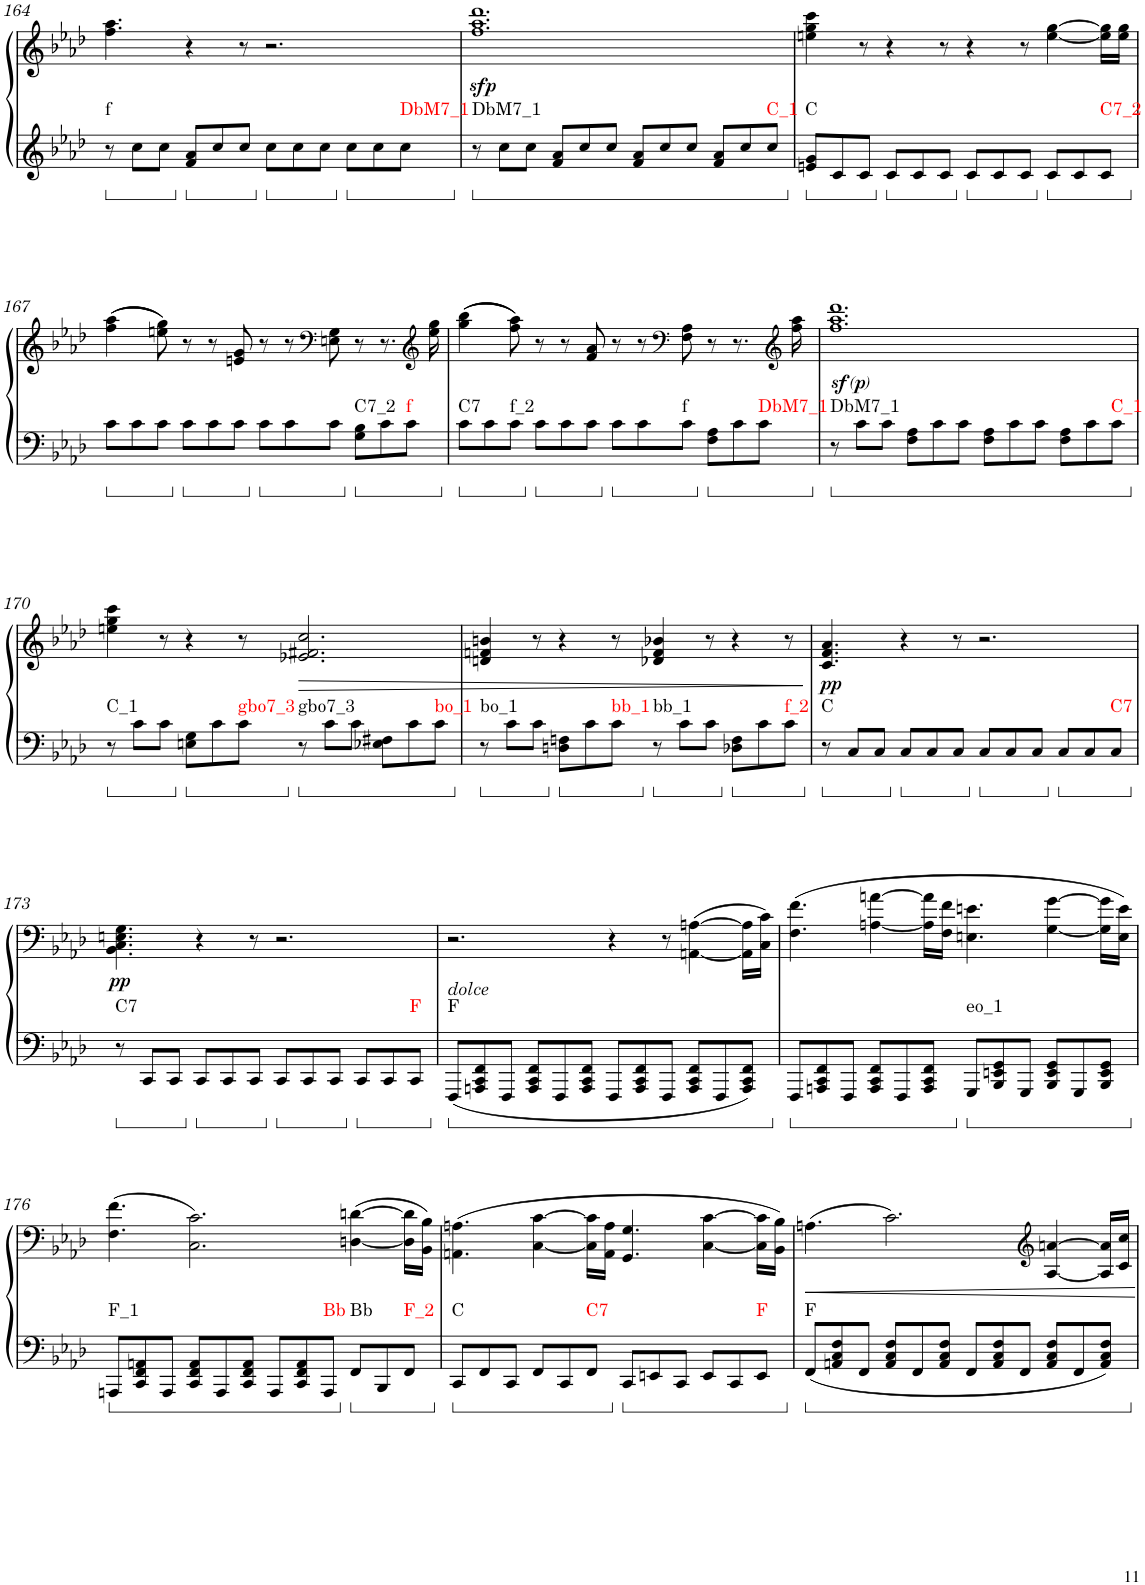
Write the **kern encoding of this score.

**kern	**kern	**dynam	**harte
*part1	*part1	*part1	*part1
*staff2	*staff1	*staff1/2	*
*I"Piano	*	*	*
*I'Pno.	*	*	*
!!LO:PB:g=z
*clefG2	*clefF4	*	*
*k[b-e-a-d-]	*k[b-e-a-d-]	*	*
*M12/8	*M12/8	*	*
=164	=164	=164	=164
!	!	!	!LO:H:kt=f
*	*^	*	*
8r	4.ff\ 4.aa-\	1ryy	.	N
8cc\L	.	.	.	.
8cc\J	.	.	.	.
8f/ 8a-/L	4r	.	.	.
8cc/	.	.	.	.
8cc/J	8r	.	.	.
8cc\L	2.r	.	.	.
8cc\	.	.	.	.
8cc\J	.	4.ryy	.	.
8cc\L	.	.	.	.
8cc\	.	.	.	.
!	!	!	!	!LO:H:kt=DbM7_1
8cc\J	.	8ryy	.	N
=165	=165	=165	=165	=165
!	!	!	!LO:DY:b	!LO:H:kt=DbM7_1
8r	1.ff 1.aa- 1.ddd-	1ryy	sfp	N
8cc\L	.	.	.	.
8cc\J	.	.	.	.
8f/ 8a-/L	.	.	.	.
8cc/	.	.	.	.
8cc/J	.	.	.	.
8f/ 8a-/L	.	.	.	.
8cc/	.	.	.	.
8cc/J	.	4.ryy	.	.
8f/ 8a-/L	.	.	.	.
8cc/	.	.	.	.
!	!	!	!	!LO:H:kt=C_1
8cc/J	.	8ryy	.	N
=166	=166	=166	=166	=166
!	!	!	!	!LO:H:kt=C
*	*v	*v	*	*
8en/ 8g/L	4een\ 4gg\ 4ccc\	.	N
8c/	.	.	.
8c/J	8r	.	.
8c/L	4r	.	.
8c/	.	.	.
8c/J	8r	.	.
8c/L	4r	.	.
8c/	.	.	.
8c/J	8r	.	.
8c/L	[4ee\ [4gg\	.	.
8c/	.	.	.
!	!	!	!LO:H:kt=C7_2
8c/J	16ee\] 16gg\]LL	.	N
.	16ee\ 16gg\JJ	.	.
!!LO:LB:g=z
=167	=167	=167	=167
*	*^	*	*
8c\L	((4ff\ 4aa-\	1ryy	.	.
8c\	.	.	.	.
8c\J	8een\ 8gg\))	.	.	.
8c\L	8r	.	.	.
8c\	8r	.	.	.
8c\J	8en/ 8g/	.	.	.
8c\L	8r	.	.	.
8c\	8r	.	.	.
*	*clefF4	*	*	*
8c\J	8En\ 8G\	4.ryy	.	.
!	!	!	!	!LO:H:kt=C7_2
8G\ 8B-\L	8r	.	.	N
8c\	8.r	.	.	.
!	!	!	!	!LO:H:kt=f
8c\J	.	8ryy	.	N
*	*clefG2	*	*	*
.	16ee\ 16gg\	.	.	.
=168	=168	=168	=168	=168
!	!	!	!	!LO:H:kt=C7
8c\L	((4gg\ 4bb-\	1ryy	.	N
8c\	.	.	.	.
!	!	!	!	!LO:H:kt=f_2
8c\J	8ff\ 8aa-\))	.	.	N
8c\L	8r	.	.	.
8c\	8r	.	.	.
8c\J	8f/ 8a-/	.	.	.
8c\L	8r	.	.	.
8c\	8r	.	.	.
*	*clefF4	*	*	*
!	!	!	!	!LO:H:kt=f
8c\J	8F\ 8A-\	4.ryy	.	N
8F\ 8A-\L	8r	.	.	.
8c\	8.r	.	.	.
!	!	!	!	!LO:H:kt=DbM7_1
8c\J	.	8ryy	.	N
*	*clefG2	*	*	*
.	16ff\ 16aa-\	.	.	.
=169	=169	=169	=169	=169
!	!	!	!LO:DY:b	!
!	!	!	!LO:DY:n=1:b	!
!	!	!	!LO:DY:n=2:b	!LO:H:kt=DbM7_1
8r	1.ffz< 1.aa-z< 1.ddd-z<	1ryy	other-dynamics p other-dynamics	N
8c\L	.	.	.	.
8c\J	.	.	.	.
8F\ 8A-\L	.	.	.	.
8c\	.	.	.	.
8c\J	.	.	.	.
8F\ 8A-\L	.	.	.	.
8c\	.	.	.	.
8c\J	.	4.ryy	.	.
8F\ 8A-\L	.	.	.	.
8c\	.	.	.	.
!	!	!	!	!LO:H:kt=C_1
8c\J	.	8ryy	.	N
!!LO:LB:g=z	!!
=170	=170	=170	=170	=170
!	!	!	!	!LO:H:kt=C_1
8r	4een\ 4gg\ 4ccc\	1ryy	.	N
8c\L	.	.	.	.
8c\J	8r	.	.	.
8En\ 8G\L	4r	.	.	.
8c\	.	.	.	.
!	!	!	!	!LO:H:kt=gbo7_3
8c\J	8r	.	.	N
!	!	!	!LO:HP:b	!LO:H:kt=gbo7_3
8r	2.e-X/ 2.f#X/ 2.cc/	.	>	N
8c\L	.	.	.	.
8c\J	.	4.ryy	.	.
8E-X\ 8F#X\L	.	.	.	.
8c\	.	.	.	.
!	!	!	!	!LO:H:kt=bo_1
8c\J	.	8ryy	.	N
=171	=171	=171	=171	=171
!	!	!	!	!LO:H:kt=bo_1
*	*v	*v	*	*
8r	4dn/ 4fn/ 4bn/	.	N
8c\L	.	.	.
8c\J	8r	.	.
8Dn\ 8Fn\L	4r	.	.
8c\	.	.	.
!	!	!	!LO:H:kt=bb_1
8c\J	8r	.	N
!	!	!	!LO:H:kt=bb_1
8r	4d-X/ 4f/ 4b-X/	.	N
8c\L	.	.	.
8c\J	8r	.	.
8D-X\ 8F\L	4r	.	.
8c\	.	.	.
!	!	!	!LO:H:kt=f_2
8c\J	8r	.	N
.	.	]	.
=172	=172	=172	=172
!	!	!LO:DY:b	!LO:H:kt=C
*	*^	*	*
8r	4.c/ 4.f/ 4.a-/	1ryy	pp	N
8C/L	.	.	.	.
8C/J	.	.	.	.
8C/L	4r	.	.	.
8C/	.	.	.	.
8C/J	8r	.	.	.
8C/L	2.r	.	.	.
8C/	.	.	.	.
8C/J	.	4.ryy	.	.
8C/L	.	.	.	.
8C/	.	.	.	.
!	!	!	!	!LO:H:kt=C7
8C/J	.	8ryy	.	N
!!LO:LB:g=z	!!
=173	=173	=173	=173	=173
!	!	!	!LO:DY:b	!LO:H:kt=C7
8r	4.BB-\ 4.C\ 4.En\ 4.G\	1ryy	pp	N
8CC/L	.	.	.	.
8CC/J	.	.	.	.
8CC/L	4r	.	.	.
8CC/	.	.	.	.
8CC/J	8r	.	.	.
8CC/L	2.r	.	.	.
8CC/	.	.	.	.
8CC/J	.	4.ryy	.	.
8CC/L	.	.	.	.
8CC/	.	.	.	.
!	!	!	!	!LO:H:kt=F
8CC/J	.	8ryy	.	N
=174	=174	=174	=174	=174
!LO:TX:a:i:t=dolce	!	!	!	!LO:H:kt=F
*	*v	*v	*	*
8FFF/L	2.r	.	N
8AAAn/ 8CC/ 8FF/	.	.	.
8FFF/J	.	.	.
8AAA/ 8CC/ 8FF/L	.	.	.
8FFF/	.	.	.
8AAA/ 8CC/ 8FF/J	.	.	.
8FFF/L	4r	.	.
8AAA/ 8CC/ 8FF/	.	.	.
8FFF/J	8r	.	.
8AAA/ 8CC/ 8FF/L	([4AAn\ [4An\	.	.
8FFF/	.	.	.
8AAA/ 8CC/ 8FF/J	16AA\] 16A\]LL	.	.
.	16C\ 16c\JJ)	.	.
=175	=175	=175	=175
8FFF/L	(4.F\ 4.f\	.	.
8AAAn/ 8CC/ 8FF/	.	.	.
8FFF/J	.	.	.
8AAA/ 8CC/ 8FF/L	[4An\ [4an\	.	.
8FFF/	.	.	.
8AAA/ 8CC/ 8FF/J	16A\] 16a\]LL	.	.
.	16F\ 16f\JJ	.	.
!	!	!	!LO:H:kt=eo_1
8GGG/L	4.En\ 4.en\	.	N
8BBB-/ 8EEn/ 8GG/	.	.	.
8GGG/J	.	.	.
8BBB-/ 8EE/ 8GG/L	[4G\ [4g\	.	.
8GGG/	.	.	.
8BBB-/ 8EE/ 8GG/J	16G\] 16g\]LL	.	.
.	16E\ 16e\JJ)	.	.
!!LO:LB:g=z
=176	=176	=176	=176
!	!	!	!LO:H:kt=F_1
*	*^	*	*
8AAAn/L	(4.F\ 4.f\	1ryy	.	N
8CC/ 8FF/ 8AAn/	.	.	.	.
8AAA/J	.	.	.	.
8CC/ 8FF/ 8AA/L	2.C\ 2.c\)	.	.	.
8AAA/	.	.	.	.
8CC/ 8FF/ 8AA/J	.	.	.	.
8AAA/L	.	.	.	.
8CC/ 8FF/ 8AA/	.	.	.	.
!	!	!	!	!LO:H:kt=Bb
8AAA/J	.	2ryy	.	N
!	!	!	!	!LO:H:kt=Bb
8FF/L	([4Dn\ [4dn\	.	.	N
8BBB-/	.	.	.	.
!	!	!	!	!LO:H:kt=F_2
8FF/J	16D\] 16d\]LL	.	.	N
.	16BB-\ 16B-\JJ)	.	.	.
=177	=177	=177	=177	=177
!	!	!	!	!LO:H:kt=C
*	*v	*v	*	*
8CC/L	(4.AAn\ 4.An\	.	N
8FF/	.	.	.
8CC/J	.	.	.
8FF/L	[4C\ [4c\	.	.
8CC/	.	.	.
!	!	!	!LO:H:kt=C7
8FF/J	16C\] 16c\]LL	.	N
.	16AA\ 16A\JJ	.	.
8CC/L	4.GG/ 4.G/	.	.
8EEn/	.	.	.
8CC/J	.	.	.
8EE/L	[4C\ [4c\	.	.
8CC/	.	.	.
!	!	!	!LO:H:kt=F
8EE/J	16C\] 16c\]LL	.	N
.	16BB-\ 16B-\JJ)	.	.
=178	=178	=178	=178
!	!	!	!LO:H:kt=F
8FF/L	(4.An\	.	N
8AAn/ 8C/ 8F/	.	.	.
8FF/J	.	.	.
8AA/ 8C/ 8F/L	2.c\)	.	.
8FF/	.	.	.
8AA/ 8C/ 8F/J	.	.	.
8FF/L	.	.	.
8AA/ 8C/ 8F/	.	.	.
8FF/J	.	.	.
*	*clefG2	*	*
8AA/ 8C/ 8F/L	[4A/ [4an/	.	.
8FF/	.	.	.
8AA/ 8C/ 8F/J	16A/] 16a/]LL	.	.
.	16c/ 16cc/JJ	.	.
=	=	=	=
*-	*-	*-	*-
